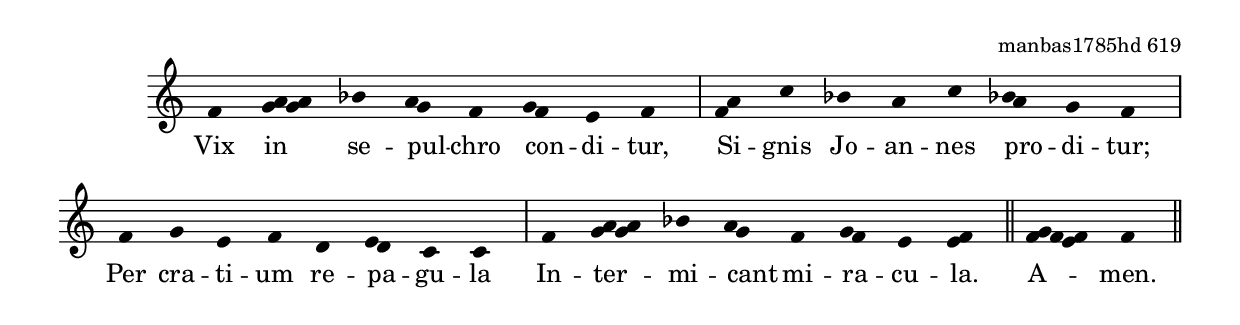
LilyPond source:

\version "2.19.32"

\include "../lib/synopsis.ily"

\score {
  \transpose c c' {
    \plainchant
    f4 \melisma { g a g a } bes \melisma { a g } f \melisma { g f } e f \bar "|"
    \melisma { f a } c' bes a c' \melisma { bes a } g f \bar "|"
    f g e f d \melisma { e d } c c \bar "|"
    f \melisma { g a g a } bes \melisma { a g } f \melisma { g f } e \melisma { e f } \bar "||"
    \melisma { f g f e f } f \bar "||"
  }
  \addlyrics {
    Vix in se -- pul -- chro con -- di -- tur,
    Si -- gnis Jo -- an -- nes pro -- di -- tur;
    Per cra -- ti -- um re -- pa -- gu -- la
    In -- ter -- mi -- cant mi -- ra -- cu -- la.
    A -- men.
  }
  \header {
    quid = "hymnus"
    fontes = "manbas1785hd 619"
  }
}
